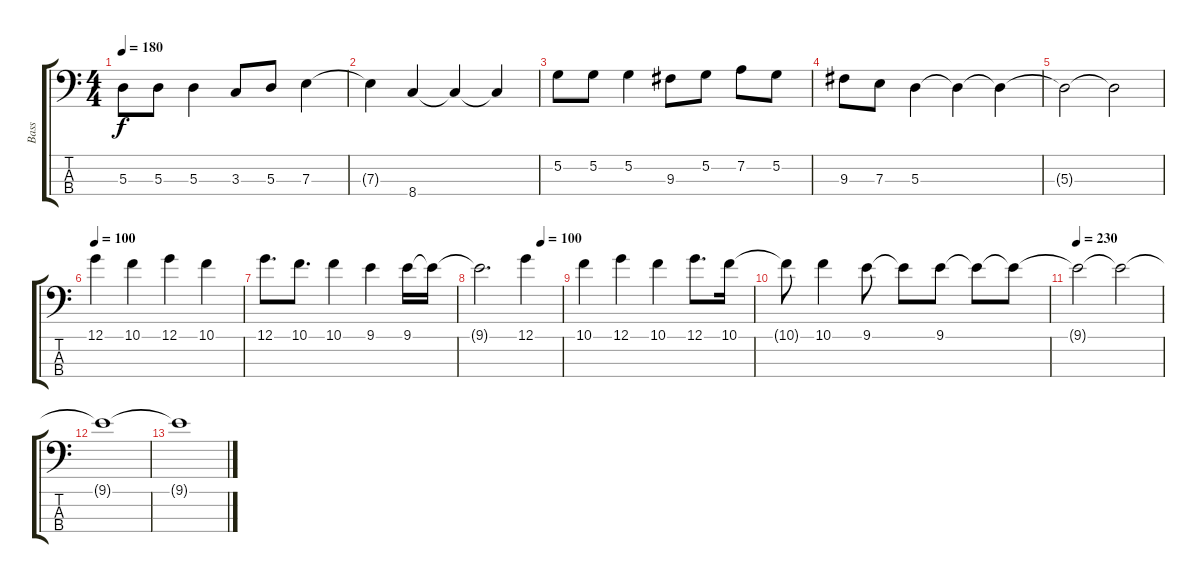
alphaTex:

\track ("Bass" "Bass") {instrument electricbassfinger}
\staff {score tabs}
\tuning (G2 D2 A1 E1) {hide}
\ts (4 4)
\tempo 180
\clef f4
\ks c
5.3.8{dy f} 5.3.8 5.3.4 3.3.8 5.3.8 7.3.4 |
7.3{t}.4 8.4.4 8.4{t}.4 8.4{t}.4 |
5.2.8 5.2.8 5.2.4 9.3.8 5.2.8 7.2.8 5.2.8 |
9.3.8 7.3.8 5.3.4 5.3{t}.4 5.3{t}.4 |
5.3{t}.2 5.3{t}.2 |
\tempo 100
12.1.4 10.1.4 12.1.4 10.1.4 |
12.1.8{d} 10.1.8{d} 10.1.4 9.1.4 9.1.16 9.1{t}.16 |
\tempo (100 0.75)
9.1{t}.2{d} 12.1.4 |
10.1.4 12.1.4 10.1.4 12.1.8{d} 10.1.16 |
10.1{t}.8 10.1.4 9.1.8 9.1{t}.8 9.1.8 9.1{t}.8 9.1{t}.8 |
\tempo 230
9.1{t}.2 9.1{t}.2 |
9.1{t}.1 |
9.1{t}.1
